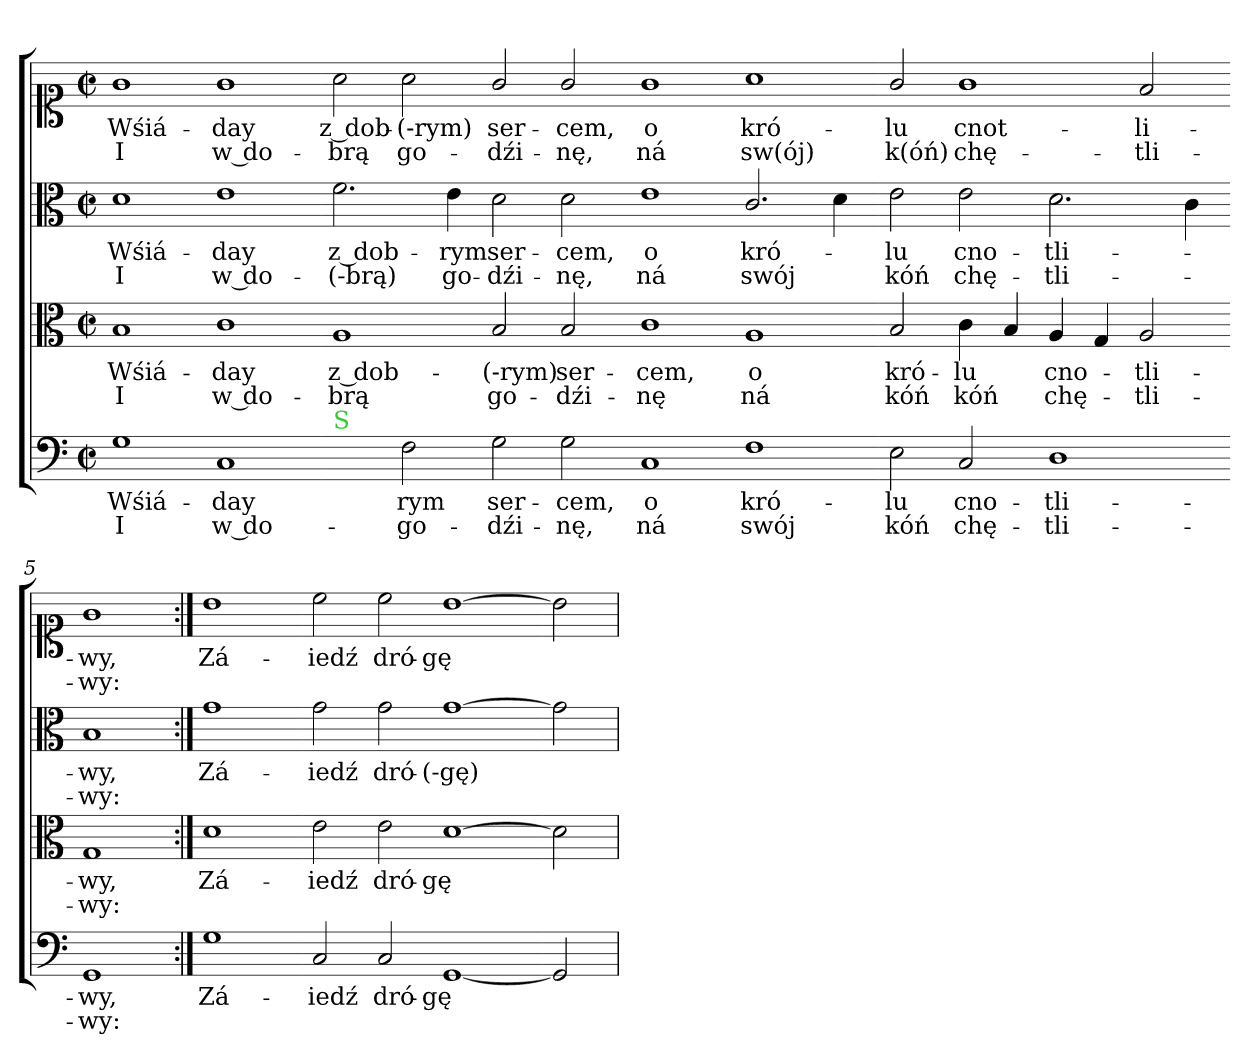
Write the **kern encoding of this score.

**kern	**text	**text	**kern	**text	**text	**kern	**text	**text	**kern	**text	**text
*part4	*part4	*part4	*part3	*part3	*part3	*part2	*part2	*part2	*part1	*part1	*part1
*staff4	*staff4	*staff4	*staff3	*staff3	*staff3	*staff2	*staff2	*staff2	*staff1	*staff1	*staff1
*clefF4	*	*	*clefC3	*	*	*clefC3	*	*	*clefC1	*	*
*k[]	*	*	*k[]	*	*	*k[]	*	*	*k[]	*	*
*M4/2	*	*	*M4/2	*	*	*M4/2	*	*	*M4/2	*	*
*met(c|)	*	*	*met(c|)	*	*	*met(c|)	*	*	*met(c|)	*	*
=1	=1	=1	=1	=1	=1	=1	=1	=1	=1	=1	=1
1G\	Wśiá-	I	1B/	Wśiá-	I	1d\	Wśiá-	I	1g\	Wśiá-	I
1C/	-day	w do-	1c\	-day	w do-	1e\	-day	w do-	1g\	-day	w do-
=2-	=2-	=2-	=2-	=2-	=2-	=2-	=2-	=2-	=2-	=2-	=2-
!LO:TX:a:color=limegreen:t=S	!	!	!	!	!	!	!	!	!	!	!
2F\yy	z dob-	-brą	1A/	z dob-	-brą	2.f\	z dob-	(-brą)	2a\	z dob-	-brą
2F\	-rym	go-	.	.	.	.	.	.	2a\	(-rym)	go-
.	.	.	.	.	.	4e\	-rym	go-	.	.	.
2G\	ser-	-dźi-	2B/	(-rym)	-go-	2d\	ser-	-dźi-	2g/	ser-	-dźi-
2G\	-cem,	-nę,	2B/	ser-	-dźi-	2d\	-cem,	-nę,	2g/	-cem,	-nę,
=3-	=3-	=3-	=3-	=3-	=3-	=3-	=3-	=3-	=3-	=3-	=3-
1C/	o	ná	1c\	-cem,	-nę	1e\	o	ná	1g\	o	ná
1F\	kró-	swój	1A/	o	ná	2.c/	kró-	swój	1a\	kró-	sw(ój)
.	.	.	.	.	.	4d\	.	.	.	.	.
=4-	=4-	=4-	=4-	=4-	=4-	=4-	=4-	=4-	=4-	=4-	=4-
2E\	-lu	kóń	2B/	kró-	kóń	2e\	-lu	kóń	2g/	-lu	k(óń)
2C/	cno-	chę-	4c\	-lu	kóń	2e\	cno-	chę-	1g\	cnot-	chę-
.	.	.	4B/	.	.	.	.	.	.	.	.
1D\	-tli-	-tli-	4A/	cno-	chę-	2.d\	-tli-	-tli-	.	.	.
.	.	.	4G/	.	.	.	.	.	.	.	.
.	.	.	2A/	-tli-	-tli-	.	.	.	2f/	-li-	-tli-
.	.	.	.	.	.	4c\	.	.	.	.	.
=5-	=5-	=5-	=5-	=5-	=5-	=5-	=5-	=5-	=5-	=5-	=5-
1GG/	-wy,	-wy:	1G/	-wy,	-wy:	1B/	-wy,	-wy:	1g\	-wy,	-wy:
=:|!	=:|!	=:|!	=:|!	=:|!	=:|!	=:|!	=:|!	=:|!	=:|!	=:|!	=:|!
1G\	Zá-	.	1d\	Zá-	.	1g\	Zá-	.	1b\	Zá-	.
=6-	=6-	=6-	=6-	=6-	=6-	=6-	=6-	=6-	=6-	=6-	=6-
2C/	-iedź	.	2e\	-iedź	.	2g\	-iedź	.	2cc\	-iedź	.
2C/	dró-	.	2e\	dró-	.	2g\	dró-	.	2cc\	dró-	.
[1GG/	-gę	.	[1d\	-gę	.	[1g\	(-gę)	.	[1b\	-gę	.
=7-	=7-	=7-	=7-	=7-	=7-	=7-	=7-	=7-	=7-	=7-	=7-
2GG/]	.	.	2d\]	.	.	2g\]	.	.	2b\]	.	.
=	=	=	=	=	=	=	=	=	=	=	=
*-	*-	*-	*-	*-	*-	*-	*-	*-	*-	*-	*-
